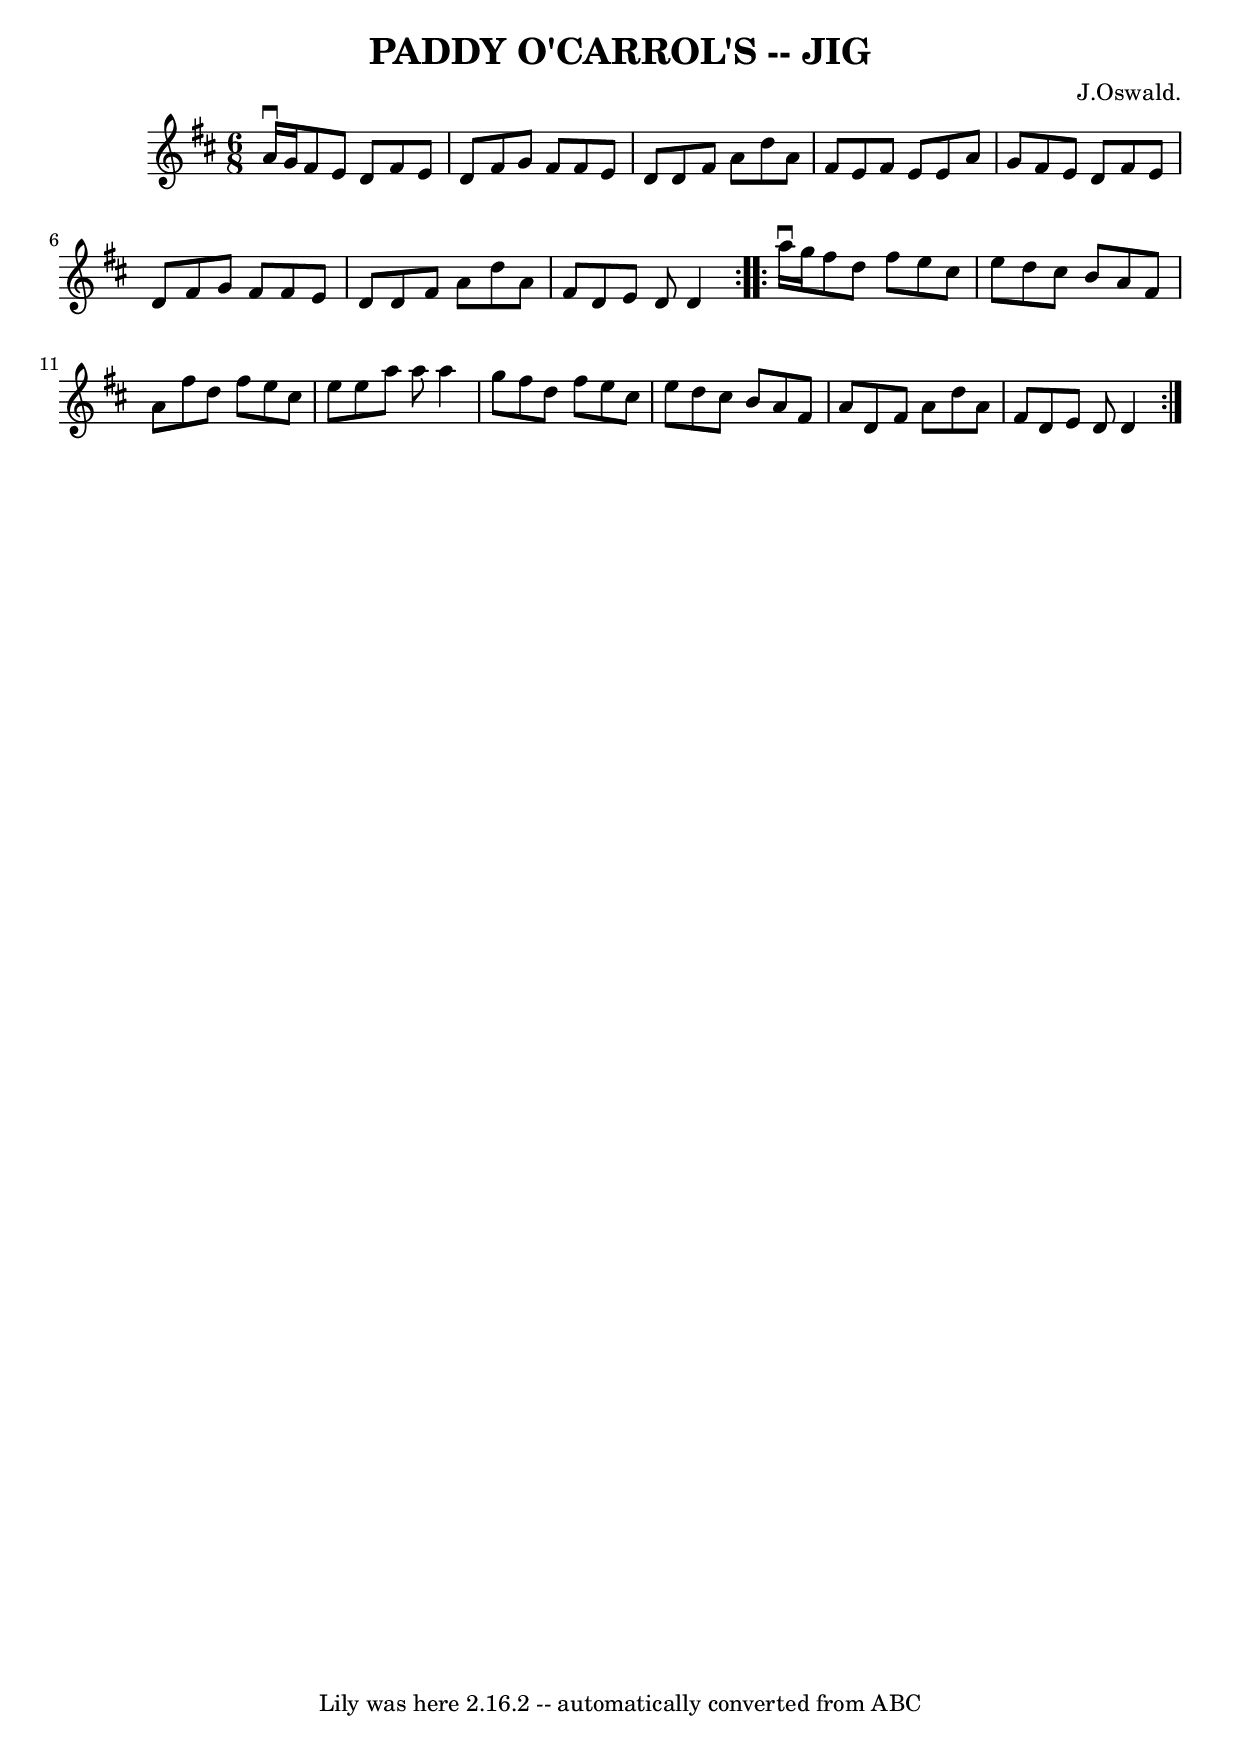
\version "2.16.2"
\include "Mammoth.ily"
\header {
  %% book = "Ryan's Mammoth Collection of Fiddle Tunes"
  composer = "J.Oswald."
  crossRefNumber = "1"
  footnotes = ""
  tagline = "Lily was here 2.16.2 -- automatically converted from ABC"
  title = "PADDY O'CARROL'S -- JIG"

}
voicedefault =  {



  \repeat volta 2 {

    \time 6/8 
    \key d \major
    a'16^\downbow g'16        |
    fis'8 e'8  
    d'8 fis'8 e'8 d'8    |
    fis'8 g'8 fis'8 fis'8    
    e'8 d'8    |
    d'8 fis'8 a'8 d''8 a'8 fis'8     |
    e'8 fis'8 e'8 e'8 a'8 g'8        |
    fis'8    
    e'8 d'8 fis'8 e'8 d'8    |
    fis'8 g'8 fis'8 fis'8  
    e'8 d'8    |
    d'8 fis'8 a'8 d''8 a'8 fis'8     |
    d'8 e'8 d'8 d'4    
  }     
  \repeat volta 2 {
    a''16^\downbow g''16        |
    fis''8 d''8 fis''8 e''8 cis''8  
    e''8    |
    d''8 cis''8 b'8 a'8 fis'8 a'8    |
    
    fis''8 d''8 fis''8 e''8 cis''8 e''8    |
    e''8 a''8   
    a''8 a''4 g''8        |
    fis''8 d''8 fis''8 e''8    
    cis''8 e''8    |
    d''8 cis''8 b'8 a'8 fis'8 a'8     |
    d'8 fis'8 a'8 d''8 a'8 fis'8    |
    d'8 e'8 
    d'8 d'4    
  }   

}

\score{
  <<

    \context Staff="default"
    {
      \voicedefault 
      
    }

  >>
  \layout {
    
  }
  \midi {
  }

}
